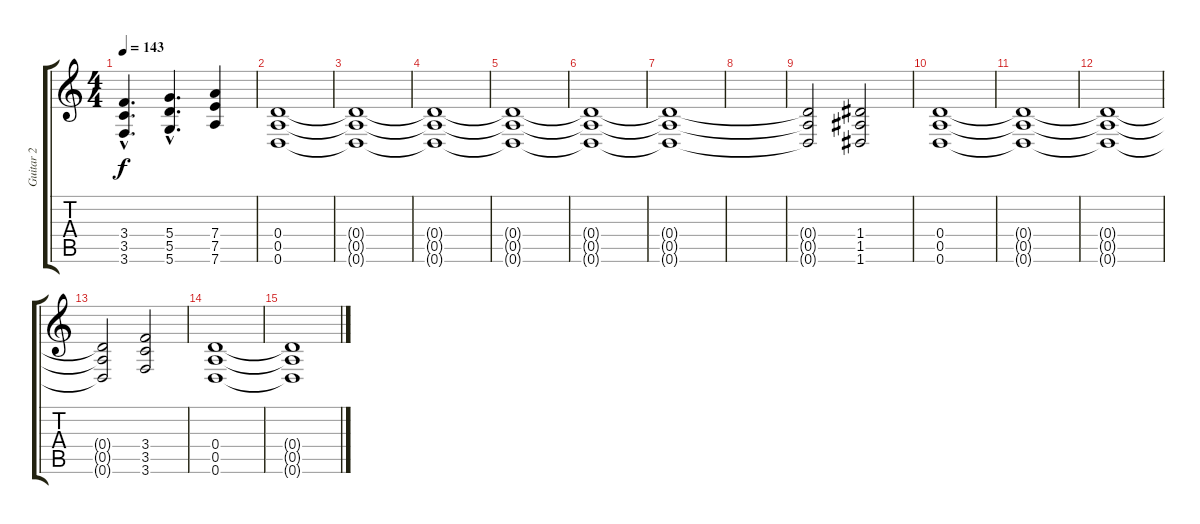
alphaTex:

\track ("Guitar 2" "Guitar 2") {instrument overdrivenguitar}
\staff {score tabs}
\tuning (E4 B3 G3 D3 A2 D2) {hide}
\ts (4 4)
\tempo 143
\clef g2
\ks c
(3.4{hac} 3.5{hac} 3.6{hac}).4{d dy f} (5.4{hac} 5.5{hac} 5.6{hac}).4{d} (7.4 7.5 7.6).4 |
(0.4 0.5 0.6).1 |
(0.4{t} 0.5{t} 0.6{t}).1 |
(0.4{t} 0.5{t} 0.6{t}).1 |
(0.4{t} 0.5{t} 0.6{t}).1 |
(0.4{t} 0.5{t} 0.6{t}).1 |
(0.4{t} 0.5{t} 0.6{t}).1 |
|
(0.4{t} 0.5{t} 0.6{t}).2 (1.4 1.5 1.6).2 |
(0.4 0.5 0.6).1 |
(0.4{t} 0.5{t} 0.6{t}).1 |
(0.4{t} 0.5{t} 0.6{t}).1 |
(0.4{t} 0.5{t} 0.6{t}).2 (3.4 3.5 3.6).2 |
(0.4 0.5 0.6).1 |
(0.4{t} 0.5{t} 0.6{t}).1
